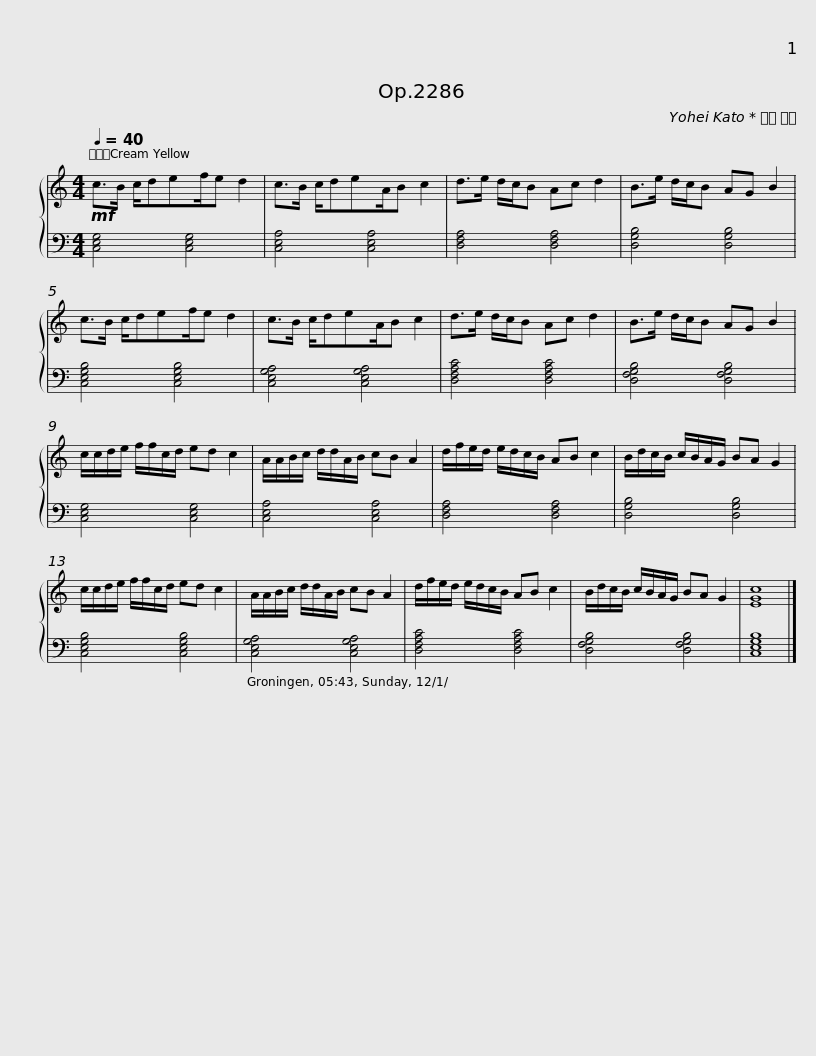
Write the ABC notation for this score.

X:1
%%score { 1 | 2 }
L:1/8
Q:1/4=40
M:4/4
I:linebreak $
K:C
V:1 treble
V:2 bass
V:1
!mf! c>B c/def/e d2 | c>B c/deA/B c2 | d>e d/c/B Ac d2 | B>e d/c/B AG B2 | c>B c/def/e d2 |$ %5
 c>B c/deA/B c2 | d>e d/c/B Ac d2 | B>e d/c/B AG B2 | c/c/d/e/ f/f/c/d/ ed c2 |$ A/A/B/c/ d/d/A/B/ cB A2 | %10
 d/f/e/d/ e/d/c/B/ AB c2 | B/d/c/B/ c/B/A/G/ BA G2 | c/c/d/e/ f/f/c/d/ ed c2 |$ A/A/B/c/ d/d/A/B/ cB A2 | d/f/e/d/ e/d/c/B/ AB c2 | %15
 B/d/c/B/ c/B/A/G/ BA G2 | [EGc]8 |] %17
V:2
 [C,E,G,]4 [C,E,G,]4 | [C,E,A,]4 [C,E,A,]4 | [D,F,A,]4 [D,F,A,]4 | [D,G,B,]4 [D,G,B,]4 | [C,E,G,B,]4 [C,E,G,B,]4 |$ %5
 [C,E,G,A,]4 [C,E,G,A,]4 | [D,F,A,C]4 [D,F,A,C]4 | [D,F,G,B,]4 [D,F,G,B,]4 | [C,E,G,]4 [C,E,G,]4 |$ [C,E,A,]4 [C,E,A,]4 | %10
 [D,F,A,]4 [D,F,A,]4 | [D,G,B,]4 [D,G,B,]4 | [C,E,G,B,]4 [C,E,G,B,]4 |$ [C,E,G,A,]4 [C,E,G,A,]4 | [D,F,A,C]4 [D,F,A,C]4 | %15
 [D,F,G,B,]4 [D,F,G,B,]4 | [C,E,G,B,]8 |] %17
